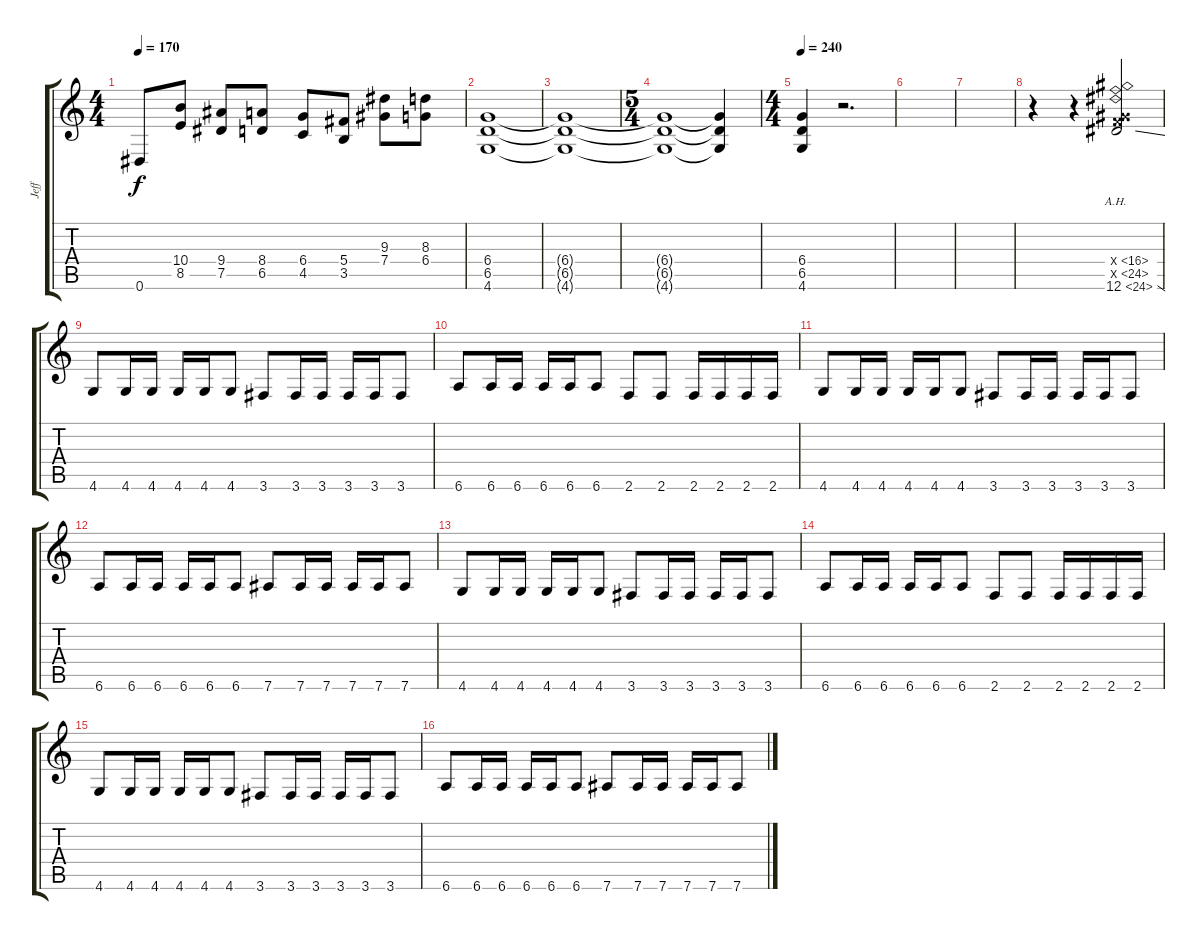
\track ("Jeff" "Jeff") {instrument distortionguitar}
\staff {score tabs}
\tuning (Eb4 Bb3 Gb3 Db3 Ab2 Eb2) {hide}
\ts (4 4)
\tempo 170
\clef g2
\ks c
0.6.8{dy f} (10.4 8.5).8 (9.4 7.5).8 (8.4 6.5).8 (6.4 4.5).8 (5.4 3.5).8 (9.3 7.4).8 (8.3 6.4).8 |
(6.4 6.5 4.6).1 |
(6.4{t} 6.5{t} 4.6{t}).1 |
\ts (5 4)
(6.4{t} 6.5{t} 4.6{t}).1 (6.4{t} 6.5{t} 4.6{t}).4 |
\ts (4 4)
\tempo 240
(6.4 6.5 4.6).4 r.2{d} |
|
|
r.4 r.4 (4.4{ah 12 x} 12.5{ah 12 x} 12.6{ah 12 ss}).2 |
4.6.8 4.6.16 4.6.16 4.6.16 4.6.16 4.6.8 3.6.8 3.6.16 3.6.16 3.6.16 3.6.16 3.6.8 |
6.6.8 6.6.16 6.6.16 6.6.16 6.6.16 6.6.8 2.6.8 2.6.8 2.6.16 2.6.16 2.6.16 2.6.16 |
4.6.8 4.6.16 4.6.16 4.6.16 4.6.16 4.6.8 3.6.8 3.6.16 3.6.16 3.6.16 3.6.16 3.6.8 |
6.6.8 6.6.16 6.6.16 6.6.16 6.6.16 6.6.8 7.6.8 7.6.16 7.6.16 7.6.16 7.6.16 7.6.8 |
4.6.8 4.6.16 4.6.16 4.6.16 4.6.16 4.6.8 3.6.8 3.6.16 3.6.16 3.6.16 3.6.16 3.6.8 |
6.6.8 6.6.16 6.6.16 6.6.16 6.6.16 6.6.8 2.6.8 2.6.8 2.6.16 2.6.16 2.6.16 2.6.16 |
4.6.8 4.6.16 4.6.16 4.6.16 4.6.16 4.6.8 3.6.8 3.6.16 3.6.16 3.6.16 3.6.16 3.6.8 |
6.6.8 6.6.16 6.6.16 6.6.16 6.6.16 6.6.8 7.6.8 7.6.16 7.6.16 7.6.16 7.6.16 7.6.8
